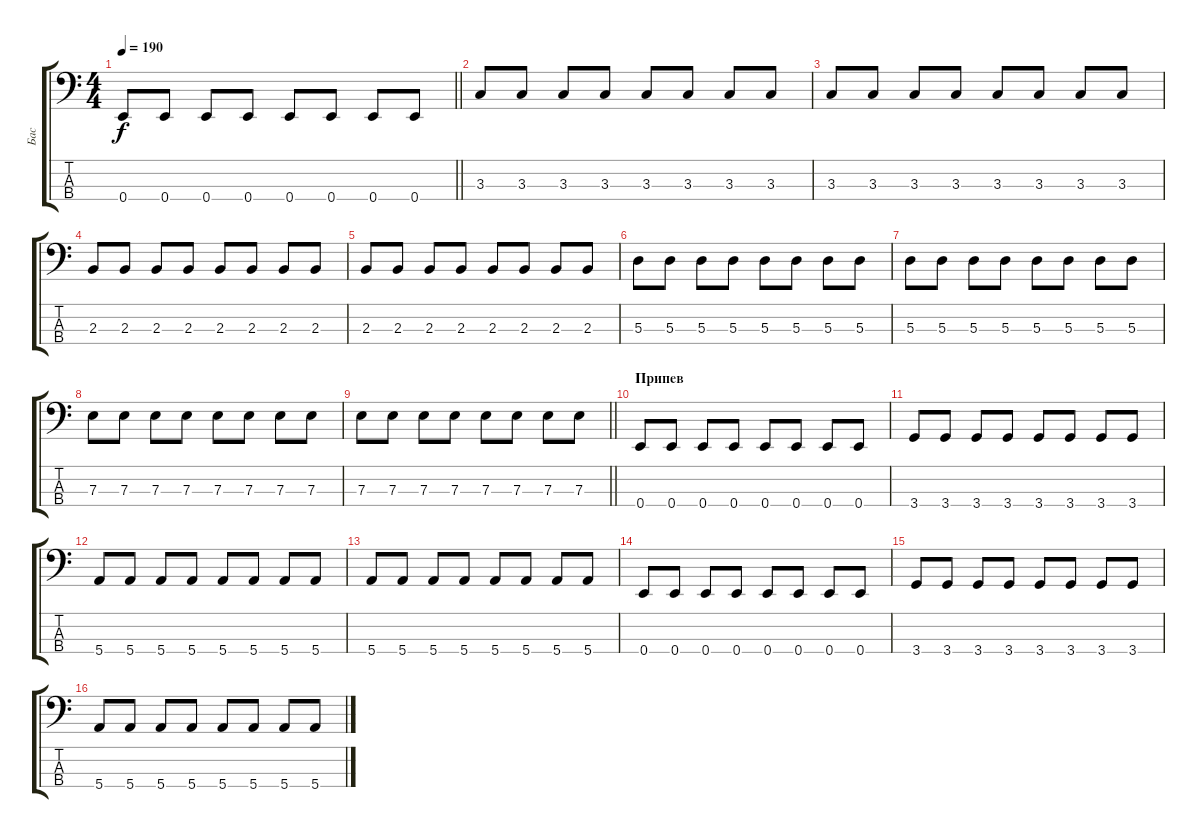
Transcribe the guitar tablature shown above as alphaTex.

\track ("Бас" "Бас") {instrument electricbassfinger}
\staff {score tabs}
\tuning (G2 D2 A1 E1) {hide}
\ts (4 4)
\tempo 190
\clef f4
\barLineRight lightlight
\ks c
0.4.8{dy f} 0.4.8 0.4.8 0.4.8 0.4.8 0.4.8 0.4.8 0.4.8 |
\section ("" " ")
3.3.8 3.3.8 3.3.8 3.3.8 3.3.8 3.3.8 3.3.8 3.3.8 |
3.3.8 3.3.8 3.3.8 3.3.8 3.3.8 3.3.8 3.3.8 3.3.8 |
2.3.8 2.3.8 2.3.8 2.3.8 2.3.8 2.3.8 2.3.8 2.3.8 |
2.3.8 2.3.8 2.3.8 2.3.8 2.3.8 2.3.8 2.3.8 2.3.8 |
5.3.8 5.3.8 5.3.8 5.3.8 5.3.8 5.3.8 5.3.8 5.3.8 |
5.3.8 5.3.8 5.3.8 5.3.8 5.3.8 5.3.8 5.3.8 5.3.8 |
7.3.8 7.3.8 7.3.8 7.3.8 7.3.8 7.3.8 7.3.8 7.3.8 |
\barLineRight lightlight
7.3.8 7.3.8 7.3.8 7.3.8 7.3.8 7.3.8 7.3.8 7.3.8 |
\section ("" "Припев")
0.4.8 0.4.8 0.4.8 0.4.8 0.4.8 0.4.8 0.4.8 0.4.8 |
3.4.8 3.4.8 3.4.8 3.4.8 3.4.8 3.4.8 3.4.8 3.4.8 |
5.4.8 5.4.8 5.4.8 5.4.8 5.4.8 5.4.8 5.4.8 5.4.8 |
5.4.8 5.4.8 5.4.8 5.4.8 5.4.8 5.4.8 5.4.8 5.4.8 |
0.4.8 0.4.8 0.4.8 0.4.8 0.4.8 0.4.8 0.4.8 0.4.8 |
3.4.8 3.4.8 3.4.8 3.4.8 3.4.8 3.4.8 3.4.8 3.4.8 |
5.4.8 5.4.8 5.4.8 5.4.8 5.4.8 5.4.8 5.4.8 5.4.8
